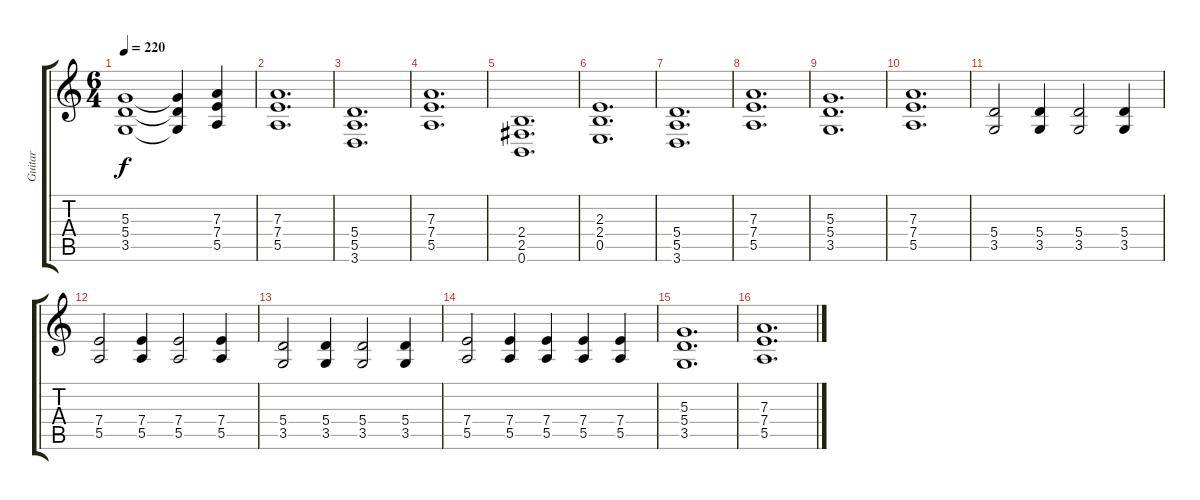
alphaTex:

\track ("Guitar" "Guitar") {instrument distortionguitar}
\staff {score tabs}
\tuning (B3 Gb3 D3 A2 E2 B1) {hide}
\ts (6 4)
\tempo 220
\clef g2
\ks c
(5.3 5.4 3.5).1{dy f} (5.3{t} 5.4{t} 3.5{t}).4 (7.3 7.4 5.5).4 |
(7.3 7.4 5.5).1{d} |
(5.4 5.5 3.6).1{d} |
(7.3 7.4 5.5).1{d} |
(2.4 2.5 0.6).1{d} |
(2.3 2.4 0.5).1{d} |
(5.4 5.5 3.6).1{d} |
(7.3 7.4 5.5).1{d} |
(5.3 5.4 3.5).1{d} |
(7.3 7.4 5.5).1{d} |
(5.4 3.5).2 (5.4 3.5).4 (5.4 3.5).2 (5.4 3.5).4 |
(7.4 5.5).2 (7.4 5.5).4 (7.4 5.5).2 (7.4 5.5).4 |
(5.4 3.5).2 (5.4 3.5).4 (5.4 3.5).2 (5.4 3.5).4 |
(7.4 5.5).2 (7.4 5.5).4 (7.4 5.5).4 (7.4 5.5).4 (7.4 5.5).4 |
(5.3 5.4 3.5).1{d} |
(7.3 7.4 5.5).1{d}
